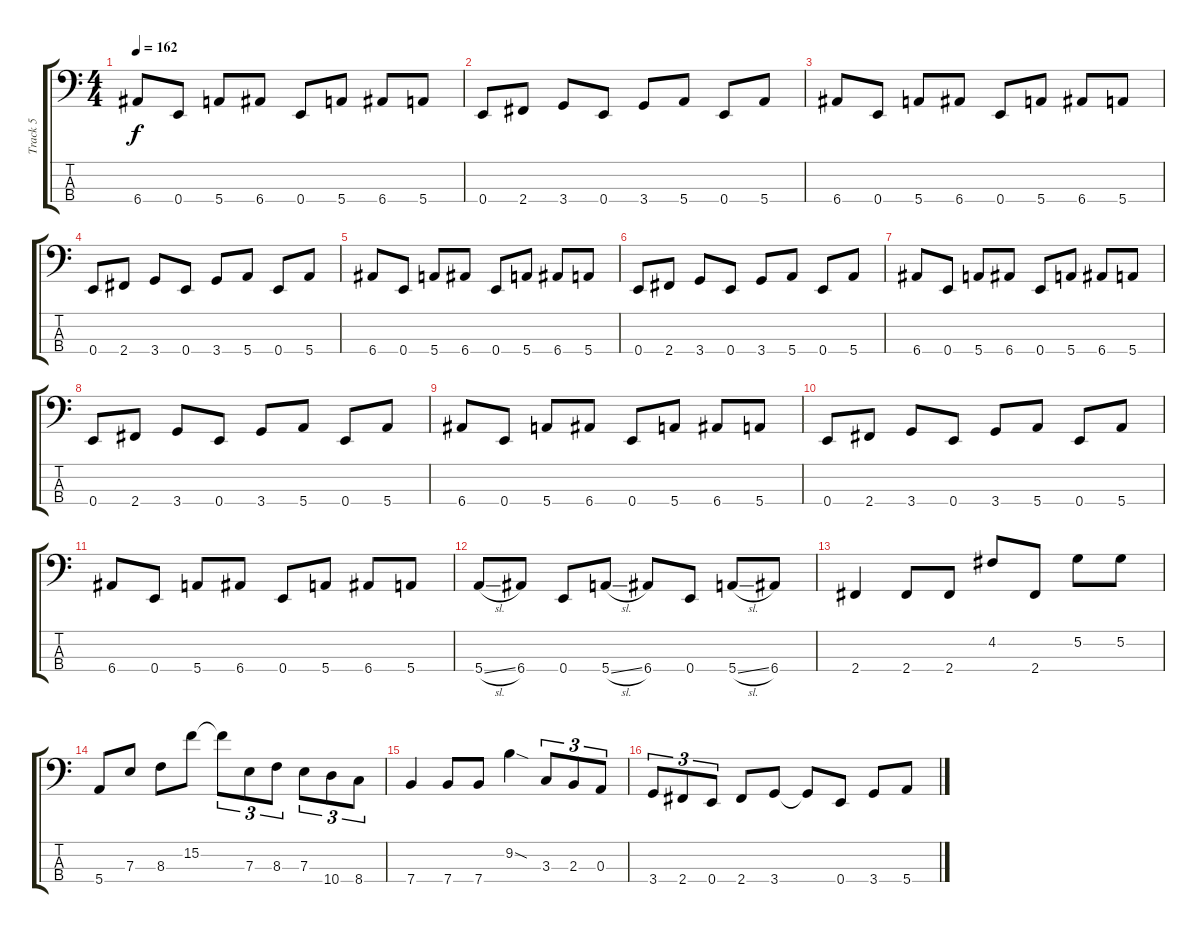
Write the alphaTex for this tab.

\track ("Track 5" "Track 5") {instrument electricbassfinger}
\staff {score tabs}
\tuning (G2 D2 A1 E1) {hide}
\ts (4 4)
\tempo 162
\clef f4
\ks c
6.4.8{dy f} 0.4.8 5.4.8 6.4.8 0.4.8 5.4.8 6.4.8 5.4.8 |
0.4.8 2.4.8 3.4.8 0.4.8 3.4.8 5.4.8 0.4.8 5.4.8 |
6.4.8 0.4.8 5.4.8 6.4.8 0.4.8 5.4.8 6.4.8 5.4.8 |
0.4.8 2.4.8 3.4.8 0.4.8 3.4.8 5.4.8 0.4.8 5.4.8 |
6.4.8 0.4.8 5.4.8 6.4.8 0.4.8 5.4.8 6.4.8 5.4.8 |
0.4.8 2.4.8 3.4.8 0.4.8 3.4.8 5.4.8 0.4.8 5.4.8 |
6.4.8 0.4.8 5.4.8 6.4.8 0.4.8 5.4.8 6.4.8 5.4.8 |
0.4.8 2.4.8 3.4.8 0.4.8 3.4.8 5.4.8 0.4.8 5.4.8 |
6.4.8 0.4.8 5.4.8 6.4.8 0.4.8 5.4.8 6.4.8 5.4.8 |
0.4.8 2.4.8 3.4.8 0.4.8 3.4.8 5.4.8 0.4.8 5.4.8 |
6.4.8 0.4.8 5.4.8 6.4.8 0.4.8 5.4.8 6.4.8 5.4.8 |
5.4{sl}.8 6.4.8 0.4.8 5.4{sl}.8 6.4.8 0.4.8 5.4{sl}.8 6.4.8 |
2.4.4 2.4.8 2.4.8 4.2.8 2.4.8 5.2.8 5.2.8 |
5.4.8 7.3.8 8.3.8 15.2.8 15.2{t}.8{tu (3 2)} 7.3.8{tu (3 2)} 8.3.8{tu (3 2)} 7.3.8{tu (3 2)} 10.4.8{tu (3 2)} 8.4.8{tu (3 2)} |
7.4.4 7.4.8 7.4.8 9.2{sod}.4 3.3.8{tu (3 2)} 2.3.8{tu (3 2)} 0.3.8{tu (3 2)} |
3.4.8{tu (3 2)} 2.4.8{tu (3 2)} 0.4.8{tu (3 2)} 2.4.8 3.4.8 3.4{t}.8 0.4.8 3.4.8 5.4.8
